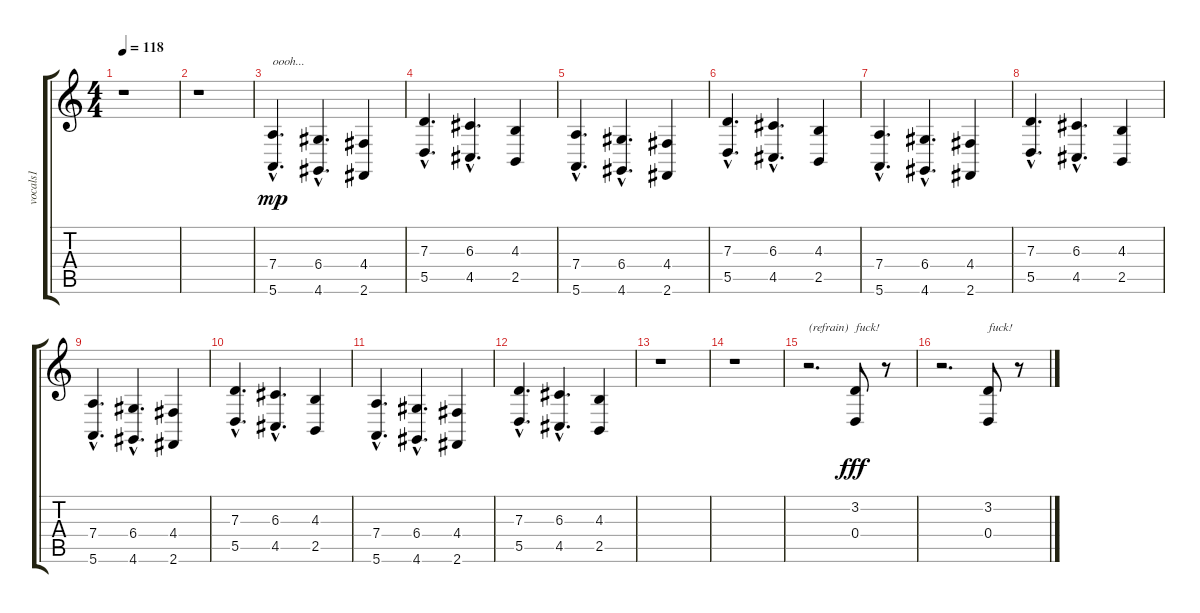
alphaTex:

\track ("vocals1" "vocals1") {instrument choiraahs}
\staff {score tabs}
\tuning (E4 B3 G3 D3 A2 E2) {hide}
\ts (4 4)
\tempo 118
\clef g2
\ks c
r.1{dy f} |
r.1 |
(7.4{hac} 5.6{hac}).4{d txt "oooh..." dy mp} (6.4{hac} 4.6{hac}).4{d} (4.4 2.6).4 |
(7.3{hac} 5.5{hac}).4{d} (6.3{hac} 4.5{hac}).4{d} (4.3 2.5).4 |
(7.4{hac} 5.6{hac}).4{d} (6.4{hac} 4.6{hac}).4{d} (4.4 2.6).4 |
(7.3{hac} 5.5{hac}).4{d} (6.3{hac} 4.5{hac}).4{d} (4.3 2.5).4 |
(7.4{hac} 5.6{hac}).4{d} (6.4{hac} 4.6{hac}).4{d} (4.4 2.6).4 |
(7.3{hac} 5.5{hac}).4{d} (6.3{hac} 4.5{hac}).4{d} (4.3 2.5).4 |
(7.4{hac} 5.6{hac}).4{d} (6.4{hac} 4.6{hac}).4{d} (4.4 2.6).4 |
(7.3{hac} 5.5{hac}).4{d} (6.3{hac} 4.5{hac}).4{d} (4.3 2.5).4 |
(7.4{hac} 5.6{hac}).4{d} (6.4{hac} 4.6{hac}).4{d} (4.4 2.6).4 |
(7.3{hac} 5.5{hac}).4{d} (6.3{hac} 4.5{hac}).4{d} (4.3 2.5).4 |
r.1 |
r.1 |
r.2{d txt "(refrain)"} (3.2 0.4).8{txt "fuck!" dy fff} r.8 |
r.2{d} (3.2 0.4).8{txt "fuck!"} r.8
